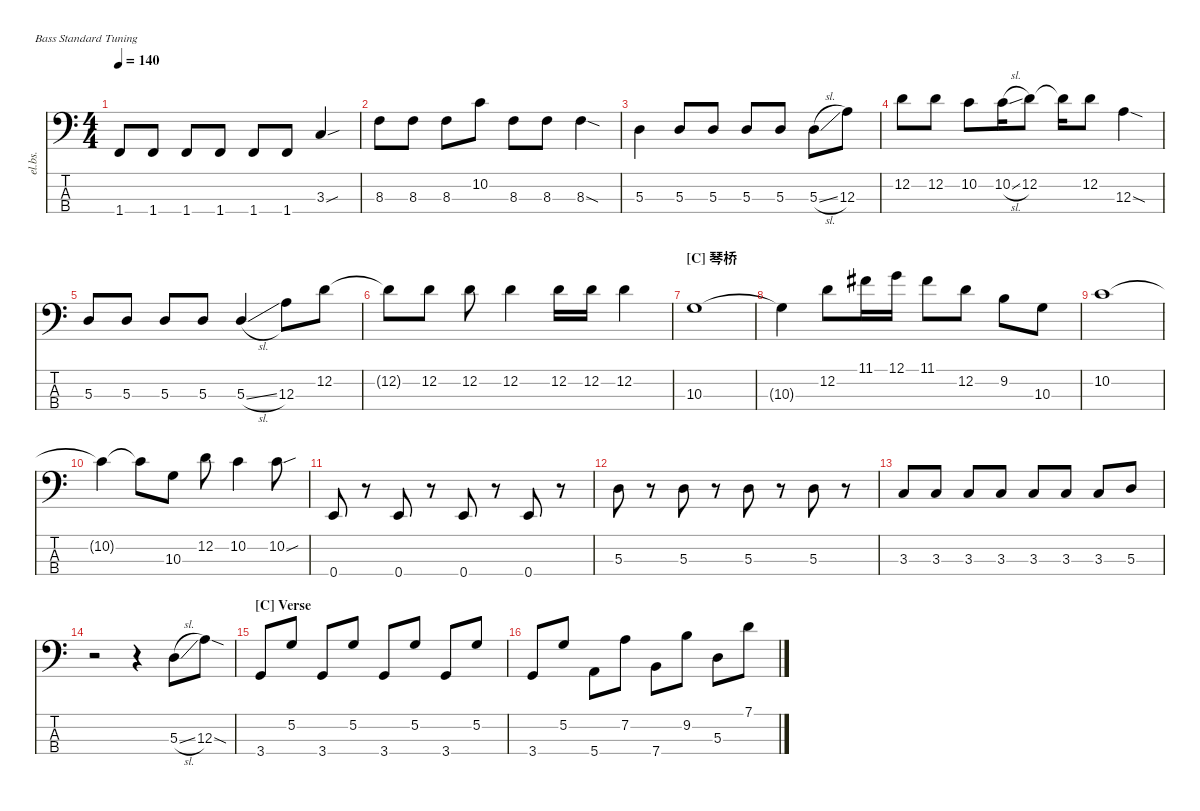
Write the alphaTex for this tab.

\defaultSystemsLayout 4
\hideDynamics
\bracketExtendMode nobrackets
\otherSystemsTrackNameOrientation horizontal
\track ("Electric Bass" "el.bs.") {instrument electricbassfinger}
\staff {score tabs}
\tuning (G2 D2 A1 E1)
\ts (4 4)
\tempo 140
\clef f4
\ks c
1.4.8{dy mf beam Up} 1.4.8{beam Up} 1.4.8{beam Up} 1.4.8{beam Up} 1.4.8{beam Up} 1.4.8{beam Up} 3.3{sou}.4{beam Up} |
8.3.8{beam Down} 8.3.8{beam Down} 8.3.8{beam Down} 10.2.8{beam Down} 8.3.8{beam Down} 8.3.8{beam Down} 8.3{sod}.4{beam Down} |
5.3.4{beam Down} 5.3.8{beam Up} 5.3.8{beam Up} 5.3.8{beam Up} 5.3.8{beam Up} 5.3{sl}.8{beam Down} 12.3.8{beam Down} |
12.2.8{beam Down} 12.2.8{beam Down} 10.2.8{beam Down} 10.2{sl}.16{beam Down} 12.2.8{beam Down} 12.2{t}.16{beam Down} 12.2.8{beam Down} 12.3{sod}.4{beam Down} |
5.3.8{beam Up} 5.3.8{beam Up} 5.3.8{beam Up} 5.3.8{beam Up} 5.3{sl}.4{beam Up} 12.3.8{beam Down} 12.2.8{beam Down} |
12.2{t}.8{beam Down} 12.2.8{beam Down} 12.2.8{beam Down} 12.2.4{beam Down} 12.2.16{beam Down} 12.2.16{beam Down} 12.2.4{beam Down} |
\section ("C" "琴桥")
10.3.1{beam Down} |
10.3{t}.4{beam Down} 12.2.8{beam Down} 11.1{acc #}.16{beam Down} 12.1.16{beam Down} 11.1{acc #}.8{beam Down} 12.2.8{beam Down} 9.2.8{beam Down} 10.3.8{beam Down} |
10.2.1{beam Down} |
10.2{t}.4{beam Down} 10.2{t}.8{beam Down} 10.3.8{beam Down} 12.2.8{beam Down} 10.2.4{beam Down} 10.2{sou}.8{beam Down} |
0.4.8{beam Up} r.8{beam Up} 0.4.8{beam Up} r.8{beam Up} 0.4.8{beam Up} r.8{beam Up} 0.4.8{beam Up} r.8{beam Up} |
5.3.8{beam Down} r.8{beam Down} 5.3.8{beam Down} r.8{beam Down} 5.3.8{beam Down} r.8{beam Down} 5.3.8{beam Down} r.8{beam Down} |
3.3.8{beam Up} 3.3.8{beam Up} 3.3.8{beam Up} 3.3.8{beam Up} 3.3.8{beam Up} 3.3.8{beam Up} 3.3.8{beam Up} 5.3.8{beam Up} |
r.2{beam Down} r.4{beam Down} 5.3{sl}.8{beam Down} 12.3{sod}.8{beam Down} |
\section ("C" "Verse")
3.4.8{beam Up} 5.2.8{beam Up} 3.4.8{beam Up} 5.2.8{beam Up} 3.4.8{beam Up} 5.2.8{beam Up} 3.4.8{beam Up} 5.2.8{beam Up} |
3.4.8{beam Up} 5.2.8{beam Up} 5.4.8{beam Down} 7.2.8{beam Down} 7.4.8{beam Down} 9.2.8{beam Down} 5.3.8{beam Down} 7.1.8{beam Down}
